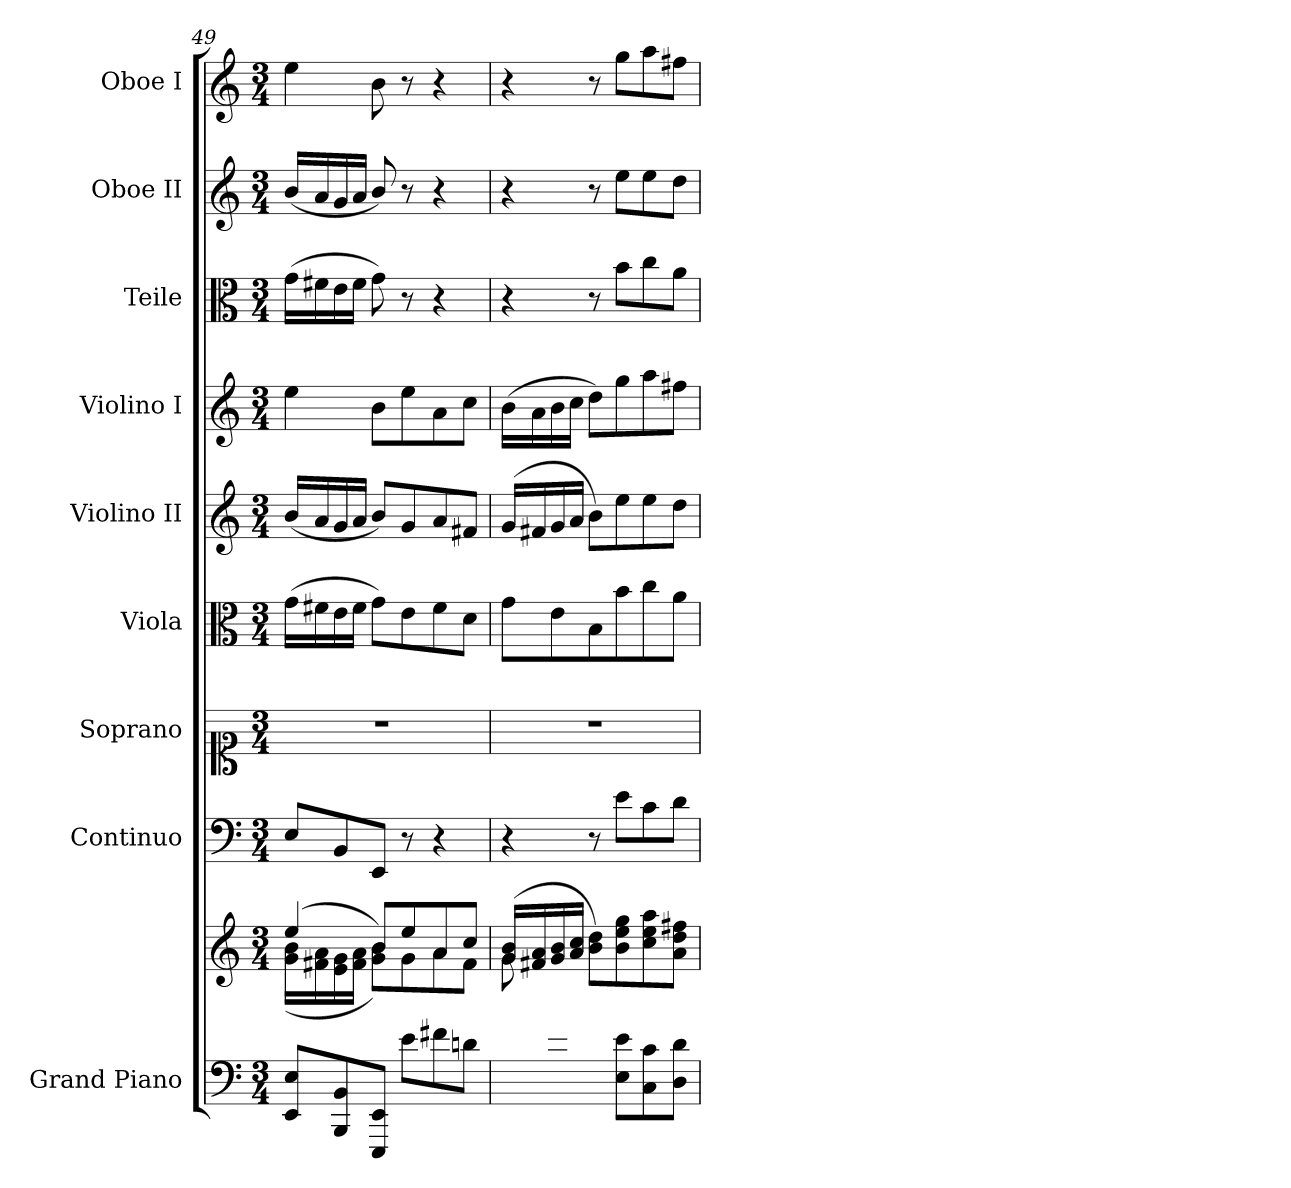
**kern	**kern	**kern	**kern	**kern	**kern	**kern	**kern	**kern	**kern
*part9	*part9	*part8	*part7	*part6	*part5	*part4	*part3	*part2	*part1
*staff10	*staff9	*staff8	*staff7	*staff6	*staff5	*staff4	*staff3	*staff2	*staff1
*I"Grand Piano	*	*I"Continuo	*I"Soprano	*I"Viola	*I"Violino II	*I"Violino I	*I"Teile	*I"Oboe II	*I"Oboe I
*I'Pno	*	*	*	*	*	*	*	*I'Ob	*I'Ob
*clefF4	*clefG2	*clefF4	*clefC1	*clefC3	*clefG2	*clefG2	*clefC3	*clefG2	*clefG2
*k[]	*k[]	*k[]	*k[]	*k[]	*k[]	*k[]	*k[]	*k[]	*k[]
*M3/4	*M3/4	*M3/4	*M3/4	*M3/4	*M3/4	*M3/4	*M3/4	*M3/4	*M3/4
=49	=49	=49	=49	=49	=49	=49	=49	=49	=49
*	*^	*	*	*	*	*	*	*	*
8EE/ 8E/L	(>4ee/	(<16g\ 16b\LL	8E/L	2.r	(>16g\LL	(<16b/LL	4ee\	(>16g\LL	(<16b/LL	4ee\
.	.	16f#X\ 16a\	.	.	16f#X\	16a/	.	16f#X\	16a/	.
8BBB/ 8BB/	.	16e\ 16g\	8BB/	.	16e\	16g/	.	16e\	16g/	.
.	.	16f#\ 16a\JJ	.	.	16f#\JJ	16a/JJ	.	16f#\JJ	16a/JJ	.
8EEE/ 8EE/J	8b/L)	8g\ 8b\L)	8EE/J	.	8g\L)	8b/L)	8b\L	8g\)	8b/)	8b\
8e\L	8ee/	8g\	8r	.	8e\	8g/	8ee\	8r	8r	8r
8f#X\	8a/	8a\	4r	.	8f#\	8a/	8a\	4r	4r	4r
8dn\J	8cc/J	8f#\J	.	.	8d\J	8f#X/J	8cc\J	.	.	.
!!LO:PB:g=z
=50	=50	=50	=50	=50	=50	=50	=50	=50	=50	=50
8ryy	(>16g/ 16b/LL	8g\L	4r	2.r	8g\L	(<16g/LL	(>16b\LL	4r	4r	4r
.	16f#X/ 16a/	.	.	.	.	16f#X/	16a\	.	.	.
8e/	16g/ 16b/	2ryy	.	.	8e\	16g/	16b\	.	.	.
.	16a/ 16cc/JJ	.	.	.	.	16a/JJ	16cc\JJ	.	.	.
8B/J	8b\ 8dd\L)	.	8r	.	8B\	8b\L)	8dd\L)	8r	8r	8r
8E\ 8e\L	8b\ 8ee\ 8gg\	.	8e\L	.	8b\	8ee\	8gg\	8b\L	8ee\L	8gg\L
8C\ 8c\	8cc\ 8ee\ 8aa\	.	8c\	.	8cc\	8ee\	8aa\	8cc\	8ee\	8aa\
8D\ 8d\J	8a\ 8dd\ 8ff#X\J	8ryy	8d\J	.	8a\J	8dd\J	8ff#X\J	8a\J	8dd\J	8ff#X\J
*	*v	*v	*	*	*	*	*	*	*	*
=	=	=	=	=	=	=	=	=	=
*-	*-	*-	*-	*-	*-	*-	*-	*-	*-
